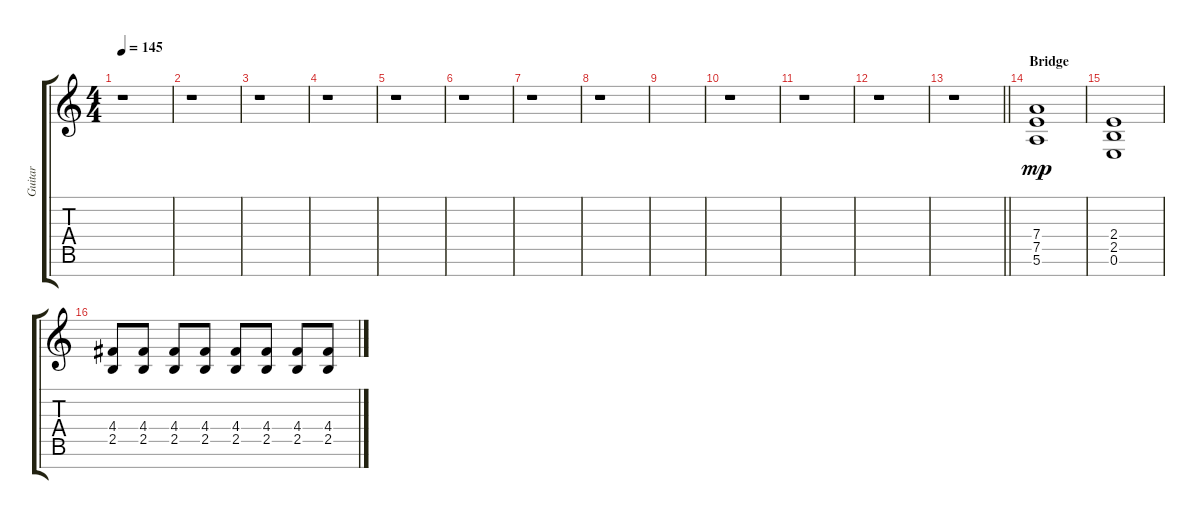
\track ("Guitar" "Guitar") {instrument distortionguitar}
\staff {score tabs}
\tuning (E4 B3 G3 D3 A2 E2 B1) {hide}
\ts (4 4)
\tempo 145
\clef g2
\ks c
r.1{dy mp} |
r.1 |
r.1 |
r.1 |
r.1 |
r.1 |
r.1 |
r.1 |
|
r.1 |
r.1 |
r.1 |
\barLineRight lightlight
r.1 |
\section ("" "Bridge")
(7.4 7.5 5.6).1 |
(2.4 2.5 0.6).1 |
(4.4 2.5).8 (4.4 2.5).8 (4.4 2.5).8 (4.4 2.5).8 (4.4 2.5).8 (4.4 2.5).8 (4.4 2.5).8 (4.4 2.5).8
